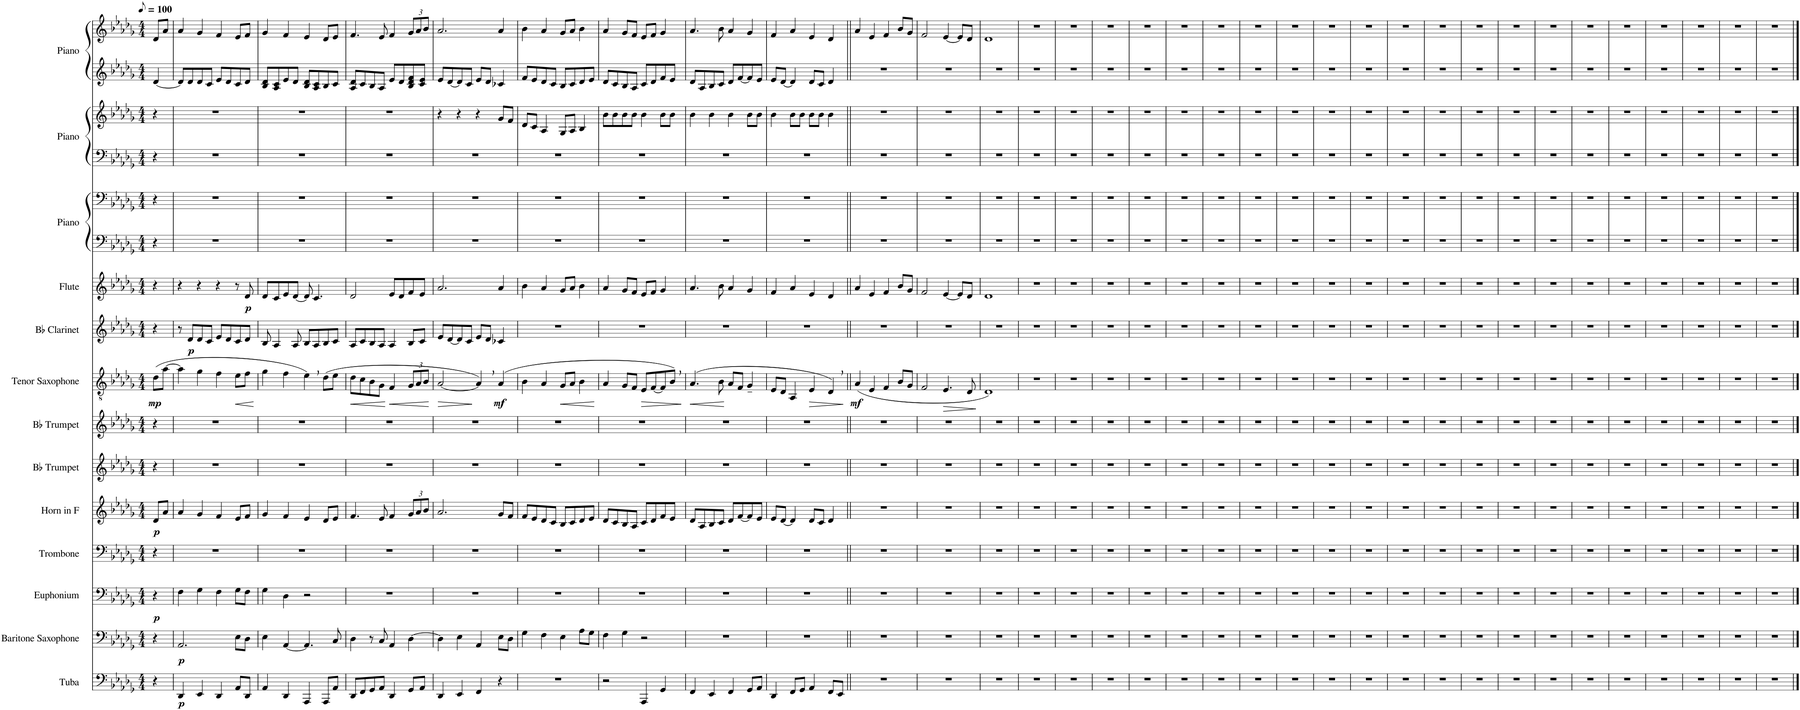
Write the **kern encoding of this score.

**kern	**dynam	**kern	**dynam	**kern	**dynam	**kern	**kern	**dynam	**kern	**kern	**kern	**dynam	**kern	**dynam	**kern	**dynam	**kern	**kern	**kern	**kern	**kern	**kern
*part13	*part13	*part12	*part12	*part11	*part11	*part10	*part9	*part9	*part8	*part7	*part6	*part6	*part5	*part5	*part4	*part4	*part3	*part3	*part2	*part2	*part1	*part1
*staff16	*staff16	*staff15	*staff15	*staff14	*staff14	*staff13	*staff12	*staff12	*staff11	*staff10	*staff9	*staff9	*staff8	*staff8	*staff7	*staff7	*staff6	*staff5	*staff4	*staff3	*staff2	*staff1
*I"Tuba	*	*I"Baritone Saxophone	*	*I"Euphonium	*	*I"Trombone	*I"Horn in F	*	*I"Bb Trumpet	*I"Bb Trumpet	*I"Tenor Saxophone	*	*I"Bb Clarinet	*	*I"Flute	*	*I"Piano	*	*I"Piano	*	*I"Piano	*
*I'Tba.	*	*I'Bar. Sax.	*	*I'Euph.	*	*I'Tbn.	*	*	*I'Bb Tpt.	*I'Bb Tpt.	*I'T. Sax.	*	*I'Bb Cl.	*	*I'Fl.	*	*I'Pno.	*	*I'Pno.	*	*I'Pno.	*
*clefF4	*	*clefF4	*	*clefF4	*	*clefF4	*clefG2	*	*clefG2	*clefG2	*clefGv2	*	*clefG2	*	*clefG2	*	*clefF4	*clefF4	*clefF4	*clefG2	*clefG2	*clefG2
*	*	*ITrd12c21	*	*	*	*	*ITrd4c7	*	*ITrd1c2	*ITrd1c2	*ITrd8c14	*	*ITrd1c2	*	*	*	*	*	*	*	*	*
*k[b-e-a-d-g-]	*	*k[b-e-a-d-g-]	*	*k[b-e-a-d-g-]	*	*k[b-e-a-d-g-]	*k[b-e-a-d-g-]	*	*k[b-e-a-d-g-]	*k[b-e-a-d-g-]	*k[b-e-a-d-g-]	*	*k[b-e-a-d-g-]	*	*k[b-e-a-d-g-]	*	*k[b-e-a-d-g-]	*k[b-e-a-d-g-]	*k[b-e-a-d-g-]	*k[b-e-a-d-g-]	*k[b-e-a-d-g-]	*k[b-e-a-d-g-]
*M4/4	*	*M4/4	*	*M4/4	*	*M4/4	*M4/4	*	*M4/4	*M4/4	*M4/4	*	*M4/4	*	*M4/4	*	*M4/4	*M4/4	*M4/4	*M4/4	*M4/4	*M4/4
*MM50	*	*MM50	*	*MM50	*	*MM50	*MM50	*	*MM50	*MM50	*MM50	*	*MM50	*	*MM50	*	*MM50	*MM50	*MM50	*MM50	*MM50	*MM50
=	=	=	=	=	=	=	=	=	=	=	=	=	=	=	=	=	=	=	=	=	=	=
!	!	!	!	!	!LO:DY:b	!	!	!LO:DY:b	!	!	!	!LO:DY:b	!	!	!	!	!	!	!	!	!	!
4r	.	4r	.	4r	p	4r	8d-/L	p	4r	4r	(8d-\L	mp	4r	.	4r	.	4r	4r	4r	4r	[4d-/	8d-/L
.	.	.	.	.	.	.	8a-/J	.	.	.	[8a-\J	.	.	.	.	.	.	.	.	.	.	8a-/J
=1	=1	=1	=1	=1	=1	=1	=1	=1	=1	=1	=1	=1	=1	=1	=1	=1	=1	=1	=1	=1	=1	=1
!	!LO:DY:b	!	!LO:DY:b	!	!	!	!	!	!	!	!	!	!	!	!	!	!	!	!	!	!	!
4DD-/	p	2.AA-/	p	4F\	.	1r	4a-/	.	1r	1r	4a-\]	.	8r	.	4r	.	1r	1r	1r	1r	8d-/L]	4a-/
!	!	!	!	!	!	!	!	!	!	!	!	!	!	!LO:DY:b	!	!	!	!	!	!	!	!
.	.	.	.	.	.	.	.	.	.	.	.	.	8d-/L	p	.	.	.	.	.	.	8d-/	.
4EE-/	.	.	.	4G-\	.	.	4g-/	.	.	.	4g-\	.	8d-/	.	4r	.	.	.	.	.	8d-/	4g-/
.	.	.	.	.	.	.	.	.	.	.	.	.	8c/J	.	.	.	.	.	.	.	8c/J	.
4DD-/	.	.	.	4F\	.	.	4f/	.	.	.	4f\	.	8e-/L	.	4r	.	.	.	.	.	8e-/L	4f/
.	.	.	.	.	.	.	.	.	.	.	.	.	8d-/	.	.	.	.	.	.	.	8d-/	.
!	!	!	!	!	!	!	!	!	!	!	!	!LO:HP:b	!	!	!	!	!	!	!	!	!	!
8AA-/L	.	8E-\L	.	8G-\L	.	.	8e-/L	.	.	.	8e-\L	<	8c/	.	8r	.	.	.	.	.	8c/	8e-/L
!	!	!	!	!	!	!	!	!	!	!	!	!	!	!	!	!LO:DY:b	!	!	!	!	!	!
8DD-/J	.	8D-\J	.	8F\J	.	.	8f/J	.	.	.	8f\J	.	8d-/J	.	8d-/	p	.	.	.	.	8d-/J	8f/J
.	.	.	.	.	.	.	.	.	.	.	.	[	.	.	.	.	.	.	.	.	.	.
=2	=2	=2	=2	=2	=2	=2	=2	=2	=2	=2	=2	=2	=2	=2	=2	=2	=2	=2	=2	=2	=2	=2
4AA-/	.	4E-\	.	4G-\	.	1r	4g-/	.	1r	1r	4g-\	.	8B-/	.	8d-/L	.	1r	1r	1r	1r	8B-/ 8d-/L	4g-/
.	.	.	.	.	.	.	.	.	.	.	.	.	4A-/	.	8c/	.	.	.	.	.	8A-/ 8c/	.
4DD-/	.	[4AA-/	.	4D-\	.	.	4f/	.	.	.	4f\	.	.	.	8e-/	.	.	.	.	.	8e-/	4f/
.	.	.	.	.	.	.	.	.	.	.	.	.	8A-/	.	[8d-/J	.	.	.	.	.	8d-/J	.
4AAA-/	.	4.AA-/]	.	2r	.	.	4e-/	.	.	.	4e-,\)	.	8B-/L	.	8d-/]	.	.	.	.	.	8B-/ 8d-/L	4e-/
.	.	.	.	.	.	.	.	.	.	.	.	.	8A-/	.	4.c/	.	.	.	.	.	8A-/ 8c/	.
8AAA-/L	.	.	.	.	.	.	8d-/L	.	.	.	(8d-\L	.	8B-/	.	.	.	.	.	.	.	8B-/	8d-/L
8AA-/J	.	8C/	.	.	.	.	8e-/J	.	.	.	8e-\J	.	8c/J	.	.	.	.	.	.	.	8c/J	8e-/J
=3	=3	=3	=3	=3	=3	=3	=3	=3	=3	=3	=3	=3	=3	=3	=3	=3	=3	=3	=3	=3	=3	=3
!	!	!	!	!	!	!	!	!	!	!	!	!LO:HP:b	!	!	!	!	!	!	!	!	!	!
8DD-/L	.	4D-\	.	1r	.	1r	4.f/	.	1r	1r	8d-\L	<	8A-/L	.	2d-/	.	1r	1r	1r	1r	8A-/ 8d-/L	4.f/
8FF/	.	.	.	.	.	.	.	.	.	.	8c\	.	8c/	.	.	.	.	.	.	.	8c/	.
8GG-/	.	8r	.	.	.	.	.	.	.	.	8B-\	.	8B-/	.	.	.	.	.	.	.	8B-/	.
8AA-/J	.	8C/	.	.	.	.	8e-/	.	.	.	8G-\J	.	8A-/J	.	.	.	.	.	.	.	8A-/J	8e-/
!	!	!	!	!	!	!	!	!	!	!	!	!LO:HP:n=1:b	!	!	!	!	!	!	!	!	!	!
4DD-/	.	4AA-/	.	.	.	.	4f/	.	.	.	4F/	[ <	4A-/	.	8e-/L	.	.	.	.	.	8e-/L	4f/
.	.	.	.	.	.	.	.	.	.	.	.	.	.	.	8d-/	.	.	.	.	.	8d-/	.
*	*	*	*	*	*	*	*Xbrackettup	*	*	*	*Xbrackettup	*	*	*	*	*	*	*	*	*	*	*Xbrackettup
8GG-/L	.	[4D-\	.	.	.	.	12g-/L	.	.	.	12G-/L	.	8B-/L	.	8f/	.	.	.	.	.	8B-/ 8d-/ 8f/	12g-/L
.	.	.	.	.	.	.	12a-/	.	.	.	12A-/	.	.	.	.	.	.	.	.	.	.	12a-/
8AA-/J	.	.	.	.	.	.	.	.	.	.	.	.	8c/J	.	8e-/J	.	.	.	.	.	8c/ 8e-/J	.
.	.	.	.	.	.	.	12b-/J	.	.	.	12B-/J	.	.	.	.	.	.	.	.	.	.	12b-/J
.	.	.	.	.	.	.	.	.	.	.	.	[	.	.	.	.	.	.	.	.	.	.
=4	=4	=4	=4	=4	=4	=4	=4	=4	=4	=4	=4	=4	=4	=4	=4	=4	=4	=4	=4	=4	=4	=4
!	!	!	!	!	!	!	!	!	!	!	!	!LO:HP:b	!	!	!	!	!	!	!	!	!	!
4DD-/	.	4D-\]	.	1r	.	1r	2.a-/	.	1r	1r	[2A-/	>	8e-/L	.	2.a-/	.	1r	1r	1r	4r	8e-/L	2.a-/
.	.	.	.	.	.	.	.	.	.	.	.	.	[8d-/	.	.	.	.	.	.	.	[8d-/	.
4EE-/	.	4E-\	.	.	.	.	.	.	.	.	.	.	8d-/]	.	.	.	.	.	.	4r	8d-/]	.
.	.	.	.	.	.	.	.	.	.	.	.	.	8c/J	.	.	.	.	.	.	.	8c/J	.
4FF/	.	4AA-/	.	.	.	.	.	.	.	.	4A-,/])	]	8e-/L	.	.	.	.	.	.	4r	8e-/L	.
.	.	.	.	.	.	.	.	.	.	.	.	.	8d-/J	.	.	.	.	.	.	.	8d-/J	.
!	!	!	!	!	!	!	!	!	!	!	!	!LO:DY:b	!	!	!	!	!	!	!	!	!	!
4r	.	8E-\L	.	.	.	.	8g-/L	.	.	.	(4A-/	mf	4c-X/	.	4a-/	.	.	.	.	8g-/L	4c-X/	4a-/
.	.	8D-\J	.	.	.	.	8f/J	.	.	.	.	.	.	.	.	.	.	.	.	8f/J	.	.
=5	=5	=5	=5	=5	=5	=5	=5	=5	=5	=5	=5	=5	=5	=5	=5	=5	=5	=5	=5	=5	=5	=5
1r	.	4G-\	.	1r	.	1r	8f/L	.	1r	1r	4B-\	.	1r	.	4b-\	.	1r	1r	1r	8d-/L	8f/L	4b-\
.	.	.	.	.	.	.	8e-/	.	.	.	.	.	.	.	.	.	.	.	.	8c/J	8e-/	.
.	.	4F\	.	.	.	.	8d-/	.	.	.	4A-/	.	.	.	4a-/	.	.	.	.	4A-/	8d-/	4a-/
.	.	.	.	.	.	.	8c/J	.	.	.	.	.	.	.	.	.	.	.	.	.	8c/J	.
!	!	!	!	!	!	!	!	!	!	!	!	!LO:HP:b	!	!	!	!	!	!	!	!	!	!
.	.	4E-\	.	.	.	.	8B-/L	.	.	.	8G-/L	<	.	.	8g-/L	.	.	.	.	8G-/L	8B-/L	8g-/L
.	.	.	.	.	.	.	8c/	.	.	.	8A-/J	.	.	.	8a-/J	.	.	.	.	8A-/J	8c/	8a-/J
.	.	8A-\L	.	.	.	.	8d-/	.	.	.	4B-\	.	.	.	4b-\	.	.	.	.	4B-/	8d-/	4b-\
.	.	8G-\J	.	.	.	.	8e-/J	.	.	.	.	.	.	.	.	.	.	.	.	.	8e-/J	.
.	.	.	.	.	.	.	.	.	.	.	.	[	.	.	.	.	.	.	.	.	.	.
=6	=6	=6	=6	=6	=6	=6	=6	=6	=6	=6	=6	=6	=6	=6	=6	=6	=6	=6	=6	=6	=6	=6
2r	.	4F\	.	1r	.	1r	8d-/L	.	1r	1r	4A-/	.	1r	.	4a-/	.	1r	1r	1r	8b-\L	8d-/L	4a-/
.	.	.	.	.	.	.	8c/	.	.	.	.	.	.	.	.	.	.	.	.	8b-\	8c/	.
.	.	4G-\	.	.	.	.	8B-/	.	.	.	8G-/L	.	.	.	8g-/L	.	.	.	.	8b-\	8B-/	8g-/L
.	.	.	.	.	.	.	8A-/J	.	.	.	8F/J	.	.	.	8f/J	.	.	.	.	8b-\J	8A-/J	8f/J
!	!	!	!	!	!	!	!	!	!	!	!	!LO:HP:b	!	!	!	!	!	!	!	!	!	!
4AAA-/	.	2r	.	.	.	.	8c/L	.	.	.	8E-/L	>	.	.	8e-/L	.	.	.	.	4b-\	8c/L	8e-/L
.	.	.	.	.	.	.	8d-/	.	.	.	[8F/	.	.	.	8f/J	.	.	.	.	.	8d-/	8f/J
4GG-/	.	.	.	.	.	.	8f/	.	.	.	8F/]	.	.	.	4g-/	.	.	.	.	8b-\L	8f/	4g-/
.	.	.	.	.	.	.	8e-/J	.	.	.	8B-,/J)	.	.	.	.	.	.	.	.	8b-\J	8e-/J	.
.	.	.	.	.	.	.	.	.	.	.	.	]	.	.	.	.	.	.	.	.	.	.
=7	=7	=7	=7	=7	=7	=7	=7	=7	=7	=7	=7	=7	=7	=7	=7	=7	=7	=7	=7	=7	=7	=7
!	!	!	!	!	!	!	!	!	!	!	!	!LO:HP:b	!	!	!	!	!	!	!	!	!	!
4FF/	.	1r	.	1r	.	1r	8d-/L	.	1r	1r	(4.A-/	<	1r	.	4.a-/	.	1r	1r	1r	4b-\	8d-/L	4.a-/
.	.	.	.	.	.	.	8A-/	.	.	.	.	.	.	.	.	.	.	.	.	.	8A-/	.
4EE-/	.	.	.	.	.	.	8B-/	.	.	.	.	.	.	.	.	.	.	.	.	4b-\	8B-/	.
.	.	.	.	.	.	.	8c/J	.	.	.	8B-\	.	.	.	8b-\	.	.	.	.	.	8c/J	8b-\
4FF/	.	.	.	.	.	.	8d-/L	.	.	.	8A-/L	[	.	.	4a-/	.	.	.	.	4b-\	8d-/L	4a-/
.	.	.	.	.	.	.	[8f/	.	.	.	8F/J	.	.	.	.	.	.	.	.	.	[8f/	.
8GG-/L	.	.	.	.	.	.	8f/]	.	.	.	4G-~/	.	.	.	4g-/	.	.	.	.	8b-\L	8f/]	4g-/
8AA-/J	.	.	.	.	.	.	8e-/J	.	.	.	.	.	.	.	.	.	.	.	.	8b-\J	8e-/J	.
=8	=8	=8	=8	=8	=8	=8	=8	=8	=8	=8	=8	=8	=8	=8	=8	=8	=8	=8	=8	=8	=8	=8
4DD-/	.	1r	.	1r	.	1r	8e-/L	.	1r	1r	8E-/L	.	1r	.	4f/	.	1r	1r	1r	4b-\	8e-/L	4f/
.	.	.	.	.	.	.	[8d-/J	.	.	.	8D-/J	.	.	.	.	.	.	.	.	.	[8d-/J	.
8FF/L	.	.	.	.	.	.	4d-/]	.	.	.	4AA-/	.	.	.	4a-/	.	.	.	.	8b-\L	4d-/]	4a-/
8GG-/J	.	.	.	.	.	.	.	.	.	.	.	.	.	.	.	.	.	.	.	8b-\J	.	.
!	!	!	!	!	!	!	!	!	!	!	!	!LO:HP:b	!	!	!	!	!	!	!	!	!	!
4AA-/	.	.	.	.	.	.	8d-/L	.	.	.	4E-/	>	.	.	4e-/	.	.	.	.	8b-\L	8d-/L	4e-/
.	.	.	.	.	.	.	8c/J	.	.	.	.	.	.	.	.	.	.	.	.	8b-\J	8c/J	.
8FF/L	.	.	.	.	.	.	4d-/	.	.	.	4D-,/)	.	.	.	4d-/	.	.	.	.	4b-\	4d-/	4d-/
8EE-/J	.	.	.	.	.	.	.	.	.	.	.	.	.	.	.	.	.	.	.	.	.	.
.	.	.	.	.	.	.	.	.	.	.	.	]	.	.	.	.	.	.	.	.	.	.
=9||	=9||	=9||	=9||	=9||	=9||	=9||	=9||	=9||	=9||	=9||	=9||	=9||	=9||	=9||	=9||	=9||	=9||	=9||	=9||	=9||	=9||	=9||
!	!	!	!	!	!	!	!	!	!	!	!	!LO:DY:b	!	!	!	!	!	!	!	!	!	!
1r	.	1r	.	1r	.	1r	1r	.	1r	1r	(4A-/	mf	1r	.	4a-/	.	1r	1r	1r	1r	1r	4a-/
.	.	.	.	.	.	.	.	.	.	.	4E-/	.	.	.	4e-/	.	.	.	.	.	.	4e-/
.	.	.	.	.	.	.	.	.	.	.	4F/	.	.	.	4f/	.	.	.	.	.	.	4f/
.	.	.	.	.	.	.	.	.	.	.	8B-/L	.	.	.	8b-/L	.	.	.	.	.	.	8b-/L
.	.	.	.	.	.	.	.	.	.	.	8G-/J	.	.	.	8g-/J	.	.	.	.	.	.	8g-/J
=10	=10	=10	=10	=10	=10	=10	=10	=10	=10	=10	=10	=10	=10	=10	=10	=10	=10	=10	=10	=10	=10	=10
1r	.	1r	.	1r	.	1r	1r	.	1r	1r	2F/	.	1r	.	2f/	.	1r	1r	1r	1r	1r	2f/
!	!	!	!	!	!	!	!	!	!	!	!	!LO:HP:b	!	!	!	!	!	!	!	!	!	!
.	.	.	.	.	.	.	.	.	.	.	4.E-/	>	.	.	[4e-/	.	.	.	.	.	.	[4e-/
.	.	.	.	.	.	.	.	.	.	.	.	.	.	.	8e-/L]	.	.	.	.	.	.	8e-/L]
.	.	.	.	.	.	.	.	.	.	.	8D-/	.	.	.	8d-/J	.	.	.	.	.	.	8d-/J
.	.	.	.	.	.	.	.	.	.	.	.	]	.	.	.	.	.	.	.	.	.	.
=11	=11	=11	=11	=11	=11	=11	=11	=11	=11	=11	=11	=11	=11	=11	=11	=11	=11	=11	=11	=11	=11	=11
1r	.	1r	.	1r	.	1r	1r	.	1r	1r	1D-)	.	1r	.	1d-	.	1r	1r	1r	1r	1r	1d-
=12	=12	=12	=12	=12	=12	=12	=12	=12	=12	=12	=12	=12	=12	=12	=12	=12	=12	=12	=12	=12	=12	=12
1r	.	1r	.	1r	.	1r	1r	.	1r	1r	1r	.	1r	.	1r	.	1r	1r	1r	1r	1r	1r
=13	=13	=13	=13	=13	=13	=13	=13	=13	=13	=13	=13	=13	=13	=13	=13	=13	=13	=13	=13	=13	=13	=13
1r	.	1r	.	1r	.	1r	1r	.	1r	1r	1r	.	1r	.	1r	.	1r	1r	1r	1r	1r	1r
=14	=14	=14	=14	=14	=14	=14	=14	=14	=14	=14	=14	=14	=14	=14	=14	=14	=14	=14	=14	=14	=14	=14
1r	.	1r	.	1r	.	1r	1r	.	1r	1r	1r	.	1r	.	1r	.	1r	1r	1r	1r	1r	1r
=15	=15	=15	=15	=15	=15	=15	=15	=15	=15	=15	=15	=15	=15	=15	=15	=15	=15	=15	=15	=15	=15	=15
1r	.	1r	.	1r	.	1r	1r	.	1r	1r	1r	.	1r	.	1r	.	1r	1r	1r	1r	1r	1r
=16	=16	=16	=16	=16	=16	=16	=16	=16	=16	=16	=16	=16	=16	=16	=16	=16	=16	=16	=16	=16	=16	=16
1r	.	1r	.	1r	.	1r	1r	.	1r	1r	1r	.	1r	.	1r	.	1r	1r	1r	1r	1r	1r
=17	=17	=17	=17	=17	=17	=17	=17	=17	=17	=17	=17	=17	=17	=17	=17	=17	=17	=17	=17	=17	=17	=17
1r	.	1r	.	1r	.	1r	1r	.	1r	1r	1r	.	1r	.	1r	.	1r	1r	1r	1r	1r	1r
=18	=18	=18	=18	=18	=18	=18	=18	=18	=18	=18	=18	=18	=18	=18	=18	=18	=18	=18	=18	=18	=18	=18
1r	.	1r	.	1r	.	1r	1r	.	1r	1r	1r	.	1r	.	1r	.	1r	1r	1r	1r	1r	1r
=19	=19	=19	=19	=19	=19	=19	=19	=19	=19	=19	=19	=19	=19	=19	=19	=19	=19	=19	=19	=19	=19	=19
1r	.	1r	.	1r	.	1r	1r	.	1r	1r	1r	.	1r	.	1r	.	1r	1r	1r	1r	1r	1r
=20	=20	=20	=20	=20	=20	=20	=20	=20	=20	=20	=20	=20	=20	=20	=20	=20	=20	=20	=20	=20	=20	=20
1r	.	1r	.	1r	.	1r	1r	.	1r	1r	1r	.	1r	.	1r	.	1r	1r	1r	1r	1r	1r
=21	=21	=21	=21	=21	=21	=21	=21	=21	=21	=21	=21	=21	=21	=21	=21	=21	=21	=21	=21	=21	=21	=21
1r	.	1r	.	1r	.	1r	1r	.	1r	1r	1r	.	1r	.	1r	.	1r	1r	1r	1r	1r	1r
=22	=22	=22	=22	=22	=22	=22	=22	=22	=22	=22	=22	=22	=22	=22	=22	=22	=22	=22	=22	=22	=22	=22
1r	.	1r	.	1r	.	1r	1r	.	1r	1r	1r	.	1r	.	1r	.	1r	1r	1r	1r	1r	1r
=23	=23	=23	=23	=23	=23	=23	=23	=23	=23	=23	=23	=23	=23	=23	=23	=23	=23	=23	=23	=23	=23	=23
1r	.	1r	.	1r	.	1r	1r	.	1r	1r	1r	.	1r	.	1r	.	1r	1r	1r	1r	1r	1r
=24	=24	=24	=24	=24	=24	=24	=24	=24	=24	=24	=24	=24	=24	=24	=24	=24	=24	=24	=24	=24	=24	=24
1r	.	1r	.	1r	.	1r	1r	.	1r	1r	1r	.	1r	.	1r	.	1r	1r	1r	1r	1r	1r
=25	=25	=25	=25	=25	=25	=25	=25	=25	=25	=25	=25	=25	=25	=25	=25	=25	=25	=25	=25	=25	=25	=25
1r	.	1r	.	1r	.	1r	1r	.	1r	1r	1r	.	1r	.	1r	.	1r	1r	1r	1r	1r	1r
=26	=26	=26	=26	=26	=26	=26	=26	=26	=26	=26	=26	=26	=26	=26	=26	=26	=26	=26	=26	=26	=26	=26
1r	.	1r	.	1r	.	1r	1r	.	1r	1r	1r	.	1r	.	1r	.	1r	1r	1r	1r	1r	1r
=27	=27	=27	=27	=27	=27	=27	=27	=27	=27	=27	=27	=27	=27	=27	=27	=27	=27	=27	=27	=27	=27	=27
1r	.	1r	.	1r	.	1r	1r	.	1r	1r	1r	.	1r	.	1r	.	1r	1r	1r	1r	1r	1r
=28	=28	=28	=28	=28	=28	=28	=28	=28	=28	=28	=28	=28	=28	=28	=28	=28	=28	=28	=28	=28	=28	=28
1r	.	1r	.	1r	.	1r	1r	.	1r	1r	1r	.	1r	.	1r	.	1r	1r	1r	1r	1r	1r
=29	=29	=29	=29	=29	=29	=29	=29	=29	=29	=29	=29	=29	=29	=29	=29	=29	=29	=29	=29	=29	=29	=29
1r	.	1r	.	1r	.	1r	1r	.	1r	1r	1r	.	1r	.	1r	.	1r	1r	1r	1r	1r	1r
=30	=30	=30	=30	=30	=30	=30	=30	=30	=30	=30	=30	=30	=30	=30	=30	=30	=30	=30	=30	=30	=30	=30
1r	.	1r	.	1r	.	1r	1r	.	1r	1r	1r	.	1r	.	1r	.	1r	1r	1r	1r	1r	1r
=31	=31	=31	=31	=31	=31	=31	=31	=31	=31	=31	=31	=31	=31	=31	=31	=31	=31	=31	=31	=31	=31	=31
1r	.	1r	.	1r	.	1r	1r	.	1r	1r	1r	.	1r	.	1r	.	1r	1r	1r	1r	1r	1r
=32	=32	=32	=32	=32	=32	=32	=32	=32	=32	=32	=32	=32	=32	=32	=32	=32	=32	=32	=32	=32	=32	=32
1r	.	1r	.	1r	.	1r	1r	.	1r	1r	1r	.	1r	.	1r	.	1r	1r	1r	1r	1r	1r
==	==	==	==	==	==	==	==	==	==	==	==	==	==	==	==	==	==	==	==	==	==	==
*-	*-	*-	*-	*-	*-	*-	*-	*-	*-	*-	*-	*-	*-	*-	*-	*-	*-	*-	*-	*-	*-	*-
